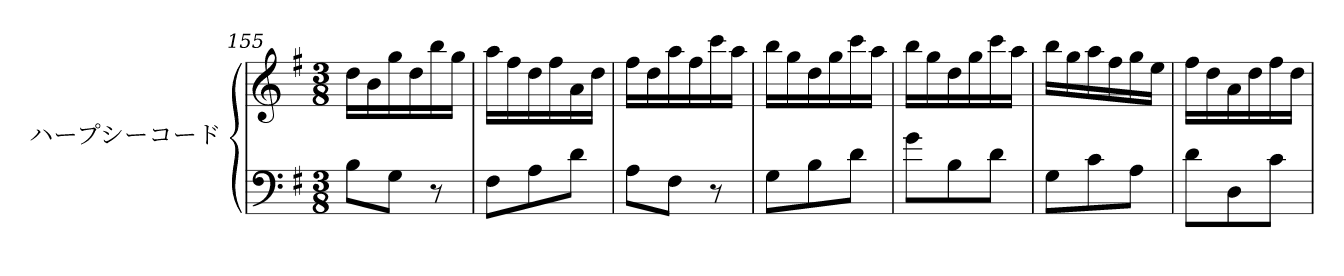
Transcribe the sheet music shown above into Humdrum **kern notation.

**kern	**kern
*part1	*part1
*staff2	*staff1
*I"ハープシーコード	*
*clefF4	*clefG2
*k[f#]	*k[f#]
*M3/8	*M3/8
=155	=155
8B\L	16dd\LL
.	16b\
8G\J	16gg\
.	16dd\
8r	16bb\
.	16gg\JJ
=156	=156
8F#\L	16aa\LL
.	16ff#\
8A\	16dd\
.	16ff#\
8d\J	16a\
.	16dd\JJ
=157	=157
8A\L	16ff#\LL
.	16dd\
8F#\J	16aa\
.	16ff#\
8r	16ccc\
.	16aa\JJ
=158	=158
8G\L	16bb\LL
.	16gg\
8B\	16dd\
.	16gg\
8d\J	16ccc\
.	16aa\JJ
=159	=159
8g\L	16bb\LL
.	16gg\
8B\	16dd\
.	16gg\
8d\J	16ccc\
.	16aa\JJ
!!LO:LB:g=z
=160	=160
8G\L	16bb\LL
.	16gg\
8c\	16aa\
.	16ff#\
8A\J	16gg\
.	16ee\JJ
=161	=161
8d\L	16ff#\LL
.	16dd\
8D\	16a\
.	16dd\
8c\J	16ff#\
.	16dd\JJ
=	=
*-	*-
